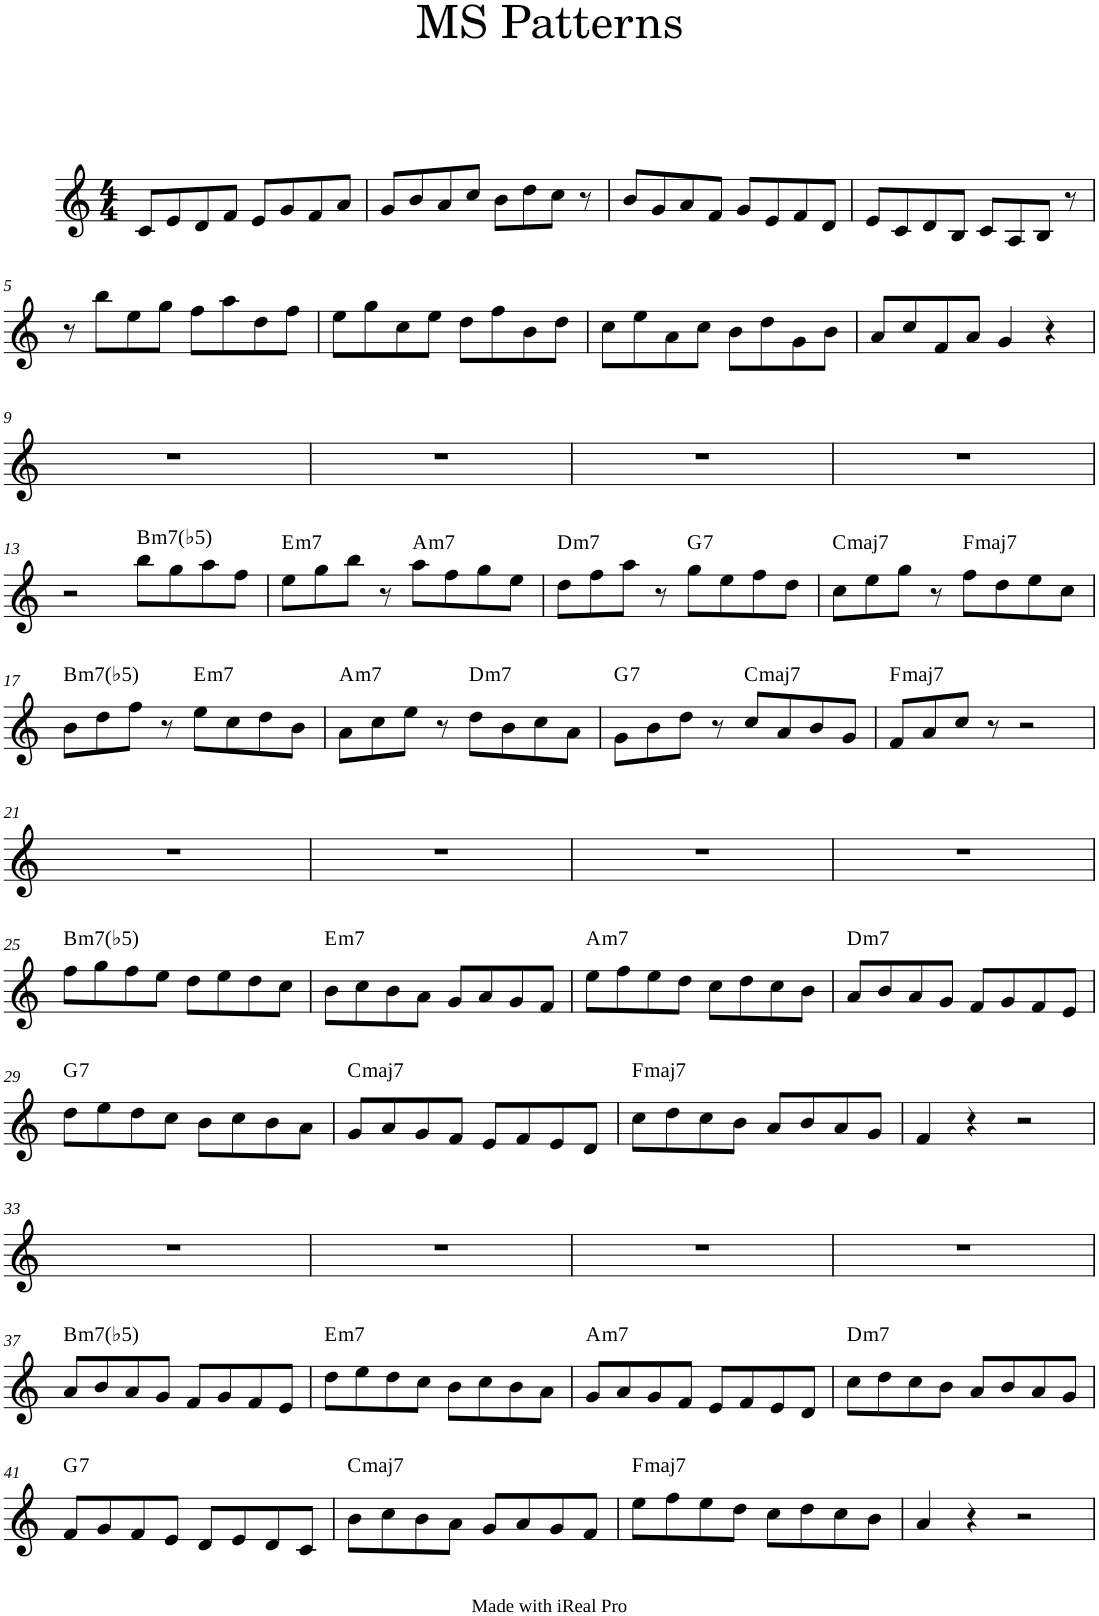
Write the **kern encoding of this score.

**kern	**harte
*part1	*part1
*staff1	*
*I"Lead sheet	*
*clefG2	*
*k[]	*
*M4/4	*
=1	=1
8c/L	.
8e/	.
8d/	.
8f/J	.
8e/L	.
8g/	.
8f/	.
8a/J	.
=2	=2
8g/L	.
8b/	.
8a/	.
8cc/J	.
8b\L	.
8dd\	.
8cc\J	.
8r	.
=3	=3
8b/L	.
8g/	.
8a/	.
8f/J	.
8g/L	.
8e/	.
8f/	.
8d/J	.
=4	=4
8e/L	.
8c/	.
8d/	.
8B/J	.
8c/L	.
8A/	.
8B/J	.
8r	.
!!LO:LB:g=z
=5	=5
8r	.
8bb\L	.
8ee\	.
8gg\J	.
8ff\L	.
8aa\	.
8dd\	.
8ff\J	.
=6	=6
8ee\L	.
8gg\	.
8cc\	.
8ee\J	.
8dd\L	.
8ff\	.
8b\	.
8dd\J	.
=7	=7
8cc\L	.
8ee\	.
8a\	.
8cc\J	.
8b\L	.
8dd\	.
8g\	.
8b\J	.
=8	=8
8a/L	.
8cc/	.
8f/	.
8a/J	.
4g/	.
4r	.
!!LO:LB:g=z
=9	=9
1r	.
=10	=10
1r	.
=11	=11
1r	.
=12	=12
1r	.
!!LO:LB:g=z
=13	=13
2r	.
!	!LO:H:kt=m7(b5)
8bb\L	B:hdim7
8gg\	.
8aa\	.
8ff\J	.
=14	=14
!	!LO:H:kt=m7
8ee\L	E:min7
8gg\	.
8bb\J	.
8r	.
!	!LO:H:kt=m7
8aa\L	A:min7
8ff\	.
8gg\	.
8ee\J	.
=15	=15
!	!LO:H:kt=m7
8dd\L	D:min7
8ff\	.
8aa\J	.
8r	.
!	!LO:H:kt=7
8gg\L	G:7
8ee\	.
8ff\	.
8dd\J	.
=16	=16
!	!LO:H:kt=maj7
8cc\L	C:maj7
8ee\	.
8gg\J	.
8r	.
!	!LO:H:kt=maj7
8ff\L	F:maj7
8dd\	.
8ee\	.
8cc\J	.
!!LO:LB:g=z
=17	=17
!	!LO:H:kt=m7(b5)
8b\L	B:hdim7
8dd\	.
8ff\J	.
8r	.
!	!LO:H:kt=m7
8ee\L	E:min7
8cc\	.
8dd\	.
8b\J	.
=18	=18
!	!LO:H:kt=m7
8a\L	A:min7
8cc\	.
8ee\J	.
8r	.
!	!LO:H:kt=m7
8dd\L	D:min7
8b\	.
8cc\	.
8a\J	.
=19	=19
!	!LO:H:kt=7
8g\L	G:7
8b\	.
8dd\J	.
8r	.
!	!LO:H:kt=maj7
8cc/L	C:maj7
8a/	.
8b/	.
8g/J	.
=20	=20
!	!LO:H:kt=maj7
8f/L	F:maj7
8a/	.
8cc/J	.
8r	.
2r	.
!!LO:LB:g=z
=21	=21
1r	.
=22	=22
1r	.
=23	=23
1r	.
=24	=24
1r	.
!!LO:LB:g=z
=25	=25
!	!LO:H:kt=m7(b5)
8ff\L	B:hdim7
8gg\	.
8ff\	.
8ee\J	.
8dd\L	.
8ee\	.
8dd\	.
8cc\J	.
=26	=26
!	!LO:H:kt=m7
8b\L	E:min7
8cc\	.
8b\	.
8a\J	.
8g/L	.
8a/	.
8g/	.
8f/J	.
=27	=27
!	!LO:H:kt=m7
8ee\L	A:min7
8ff\	.
8ee\	.
8dd\J	.
8cc\L	.
8dd\	.
8cc\	.
8b\J	.
=28	=28
!	!LO:H:kt=m7
8a/L	D:min7
8b/	.
8a/	.
8g/J	.
8f/L	.
8g/	.
8f/	.
8e/J	.
!!LO:LB:g=z
=29	=29
!	!LO:H:kt=7
8dd\L	G:7
8ee\	.
8dd\	.
8cc\J	.
8b\L	.
8cc\	.
8b\	.
8a\J	.
=30	=30
!	!LO:H:kt=maj7
8g/L	C:maj7
8a/	.
8g/	.
8f/J	.
8e/L	.
8f/	.
8e/	.
8d/J	.
=31	=31
!	!LO:H:kt=maj7
8cc\L	F:maj7
8dd\	.
8cc\	.
8b\J	.
8a/L	.
8b/	.
8a/	.
8g/J	.
=32	=32
4f/	.
4r	.
2r	.
!!LO:LB:g=z
=33	=33
1r	.
=34	=34
1r	.
=35	=35
1r	.
=36	=36
1r	.
!!LO:LB:g=z
=37	=37
!	!LO:H:kt=m7(b5)
8a/L	B:hdim7
8b/	.
8a/	.
8g/J	.
8f/L	.
8g/	.
8f/	.
8e/J	.
=38	=38
!	!LO:H:kt=m7
8dd\L	E:min7
8ee\	.
8dd\	.
8cc\J	.
8b\L	.
8cc\	.
8b\	.
8a\J	.
=39	=39
!	!LO:H:kt=m7
8g/L	A:min7
8a/	.
8g/	.
8f/J	.
8e/L	.
8f/	.
8e/	.
8d/J	.
=40	=40
!	!LO:H:kt=m7
8cc\L	D:min7
8dd\	.
8cc\	.
8b\J	.
8a/L	.
8b/	.
8a/	.
8g/J	.
!!LO:LB:g=z
=41	=41
!	!LO:H:kt=7
8f/L	G:7
8g/	.
8f/	.
8e/J	.
8d/L	.
8e/	.
8d/	.
8c/J	.
=42	=42
!	!LO:H:kt=maj7
8b\L	C:maj7
8cc\	.
8b\	.
8a\J	.
8g/L	.
8a/	.
8g/	.
8f/J	.
=43	=43
!	!LO:H:kt=maj7
8ee\L	F:maj7
8ff\	.
8ee\	.
8dd\J	.
8cc\L	.
8dd\	.
8cc\	.
8b\J	.
=44	=44
4a/	.
4r	.
2r	.
=	=
*-	*-
